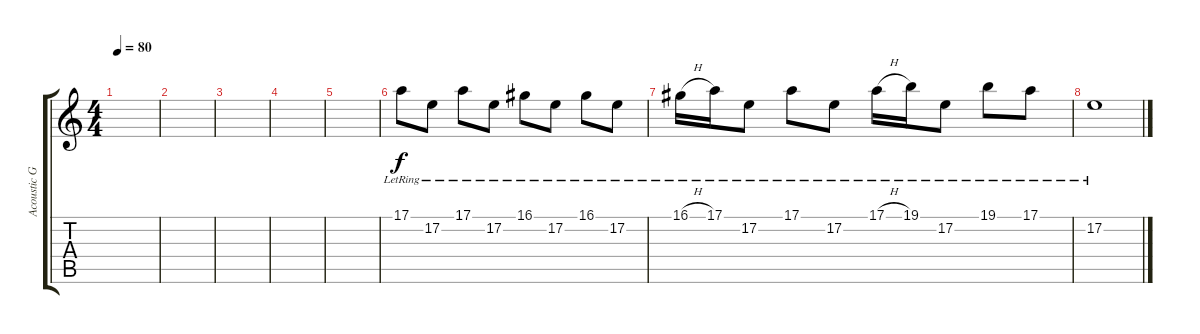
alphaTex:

\track ("Acoustic Grand Piano" "Acoustic G") {instrument acousticgrandpiano}
\staff {score tabs}
\tuning (E4 B3 G3 D3 A2 E2) {hide}
\ts (4 4)
\tempo 80
\clef g2
\ks c
|
|
|
|
|
17.1{lr}.8 17.2{lr}.8 17.1{lr}.8 17.2{lr}.8 16.1{lr}.8 17.2{lr}.8 16.1{lr}.8 17.2{lr}.8 |
16.1{h lr}.16 17.1{lr}.16 17.2{lr}.8 17.1{lr}.8 17.2{lr}.8 17.1{h lr}.16 19.1{lr}.16 17.2{lr}.8 19.1{lr}.8 17.1{lr}.8 |
17.2{lr}.1
